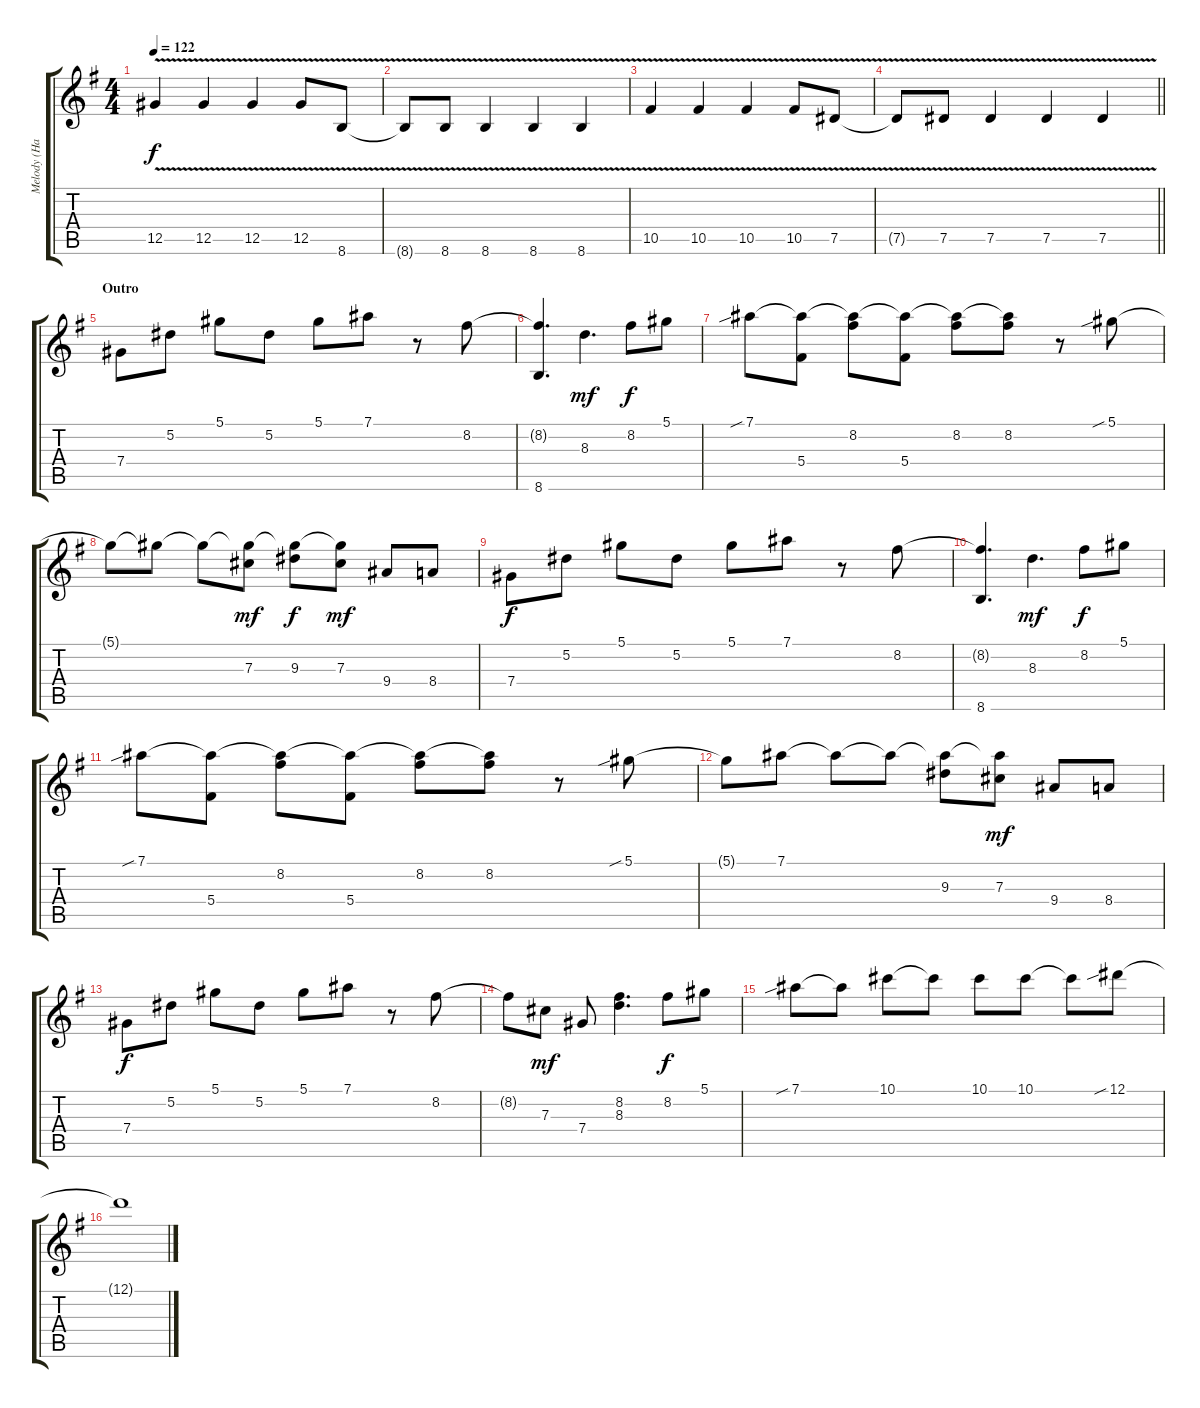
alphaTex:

\track ("Melody (Half Down)" "Melody (Ha") {instrument electricguitarclean}
\staff {score tabs}
\tuning (Eb4 Bb3 Gb3 Db3 Ab2 Eb2) {hide}
\ts (4 4)
\tempo 122
\clef g2
\ks eminor
12.5{v}.4{dy f} 12.5{v}.4 12.5{v}.4 12.5{v}.8 8.6{v}.8 |
8.6{t}.8 8.6{v}.8 8.6{v}.4 8.6{v}.4 8.6{v}.4 |
10.5{v}.4 10.5{v}.4 10.5{v}.4 10.5{v}.8 7.5{v}.8 |
\barLineRight lightlight
7.5{t}.8 7.5{v}.8 7.5{v}.4 7.5{v}.4 7.5{v}.4 |
\section ("" "Outro")
7.4.8 5.2.8 5.1.8 5.2.8 5.1.8 7.1.8 r.8 8.2.8 |
(8.2{t} 8.6).4{d} 8.3.4{d dy mf} 8.2.8{dy f} 5.1.8 |
7.1{sib}.8 (7.1{t} 5.4).8 (7.1{t} 8.2).8 (7.1{t} 5.4).8 (7.1{t} 8.2).8 (7.1{t} 8.2).8 r.8 5.1{sib}.8 |
5.1{t}.8 5.1{t}.8 5.1{t}.8 (5.1{t} 7.3).8{dy mf} (5.1{t} 9.3).8{dy f} (5.1{t} 7.3).8{dy mf} 9.4.8 8.4.8 |
7.4.8{dy f} 5.2.8 5.1.8 5.2.8 5.1.8 7.1.8 r.8 8.2.8 |
(8.2{t} 8.6).4{d} 8.3.4{d dy mf} 8.2.8{dy f} 5.1.8 |
7.1{sib}.8 (7.1{t} 5.4).8 (7.1{t} 8.2).8 (7.1{t} 5.4).8 (7.1{t} 8.2).8 (7.1{t} 8.2).8 r.8 5.1{sib}.8 |
5.1{t}.8 7.1.8 7.1{t}.8 7.1{t}.8 (7.1{t} 9.3).8 (7.1{t} 7.3).8{dy mf} 9.4.8 8.4.8 |
7.4.8{dy f} 5.2.8 5.1.8 5.2.8 5.1.8 7.1.8 r.8 8.2.8 |
8.2{t}.8 7.3.8{dy mf} 7.4.8 (8.2 8.3).4{d} 8.2.8{dy f} 5.1.8 |
7.1{sib}.8 7.1{t}.8 10.1.8 10.1{t}.8 10.1.8 10.1.8 10.1{t}.8 12.1{sib}.8 |
12.1{t}.1
